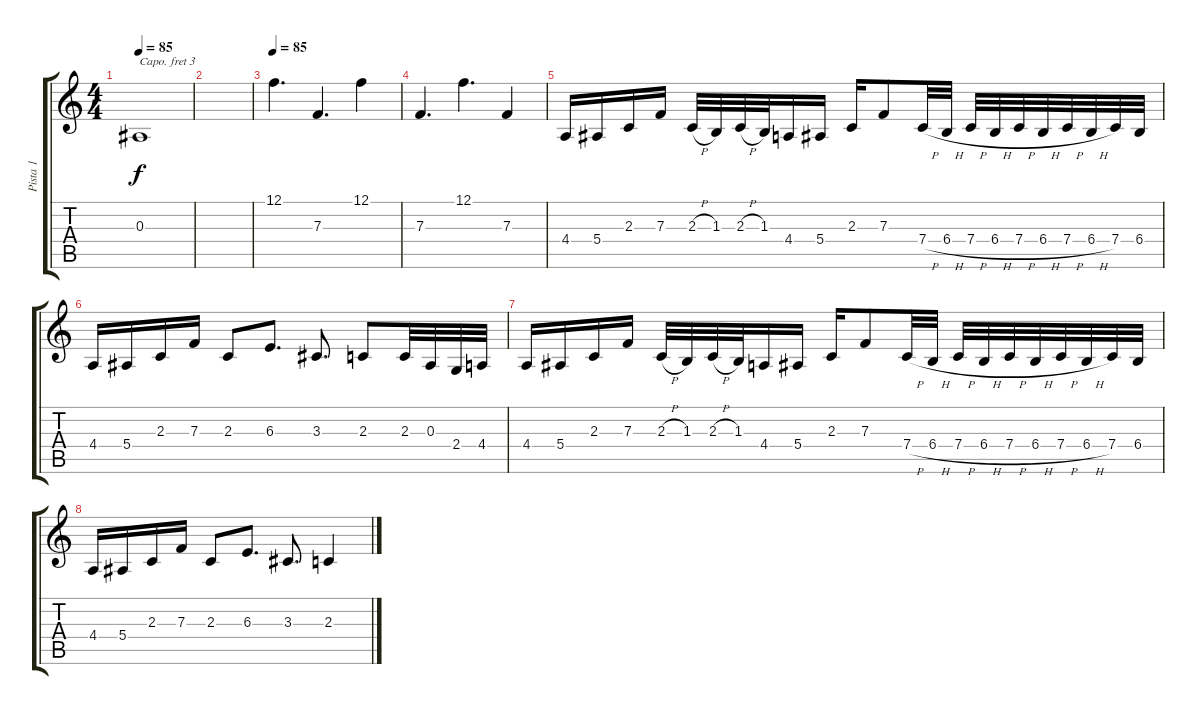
\track ("Pista 1" "Pista 1") {instrument violin}
\staff {score tabs}
\capo 3
\tuning (D4 B3 G3 D3 A2 E2) {hide}
\ts (4 4)
\tempo 85
\clef g2
\ks c
0.3.1{dy f} |
|
\tempo 85
12.1.4{d} 7.3.4{d} 12.1.4 |
7.3.4{d} 12.1.4{d} 7.3.4 |
4.4.16 5.4.16 2.3.16 7.3.16 2.3{h}.32 1.3.32 2.3{h}.32 1.3.32 4.4.16 5.4.16 2.3.16 7.3.8 7.4{h}.32 6.4{h}.32 7.4{h}.32 6.4{h}.32 7.4{h}.32 6.4{h}.32 7.4{h}.32 6.4{h}.32 7.4.32 6.4.32 |
4.4.16 5.4.16 2.3.16 7.3.16 2.3.8 6.3.8{d} 3.3.8{d} 2.3.8 2.3.32 0.3.32 2.4.32 4.4.32 |
4.4.16 5.4.16 2.3.16 7.3.16 2.3{h}.32 1.3.32 2.3{h}.32 1.3.32 4.4.16 5.4.16 2.3.16 7.3.8 7.4{h}.32 6.4{h}.32 7.4{h}.32 6.4{h}.32 7.4{h}.32 6.4{h}.32 7.4{h}.32 6.4{h}.32 7.4.32 6.4.32 |
4.4.16 5.4.16 2.3.16 7.3.16 2.3.8 6.3.8{d} 3.3.8{d} 2.3.4
